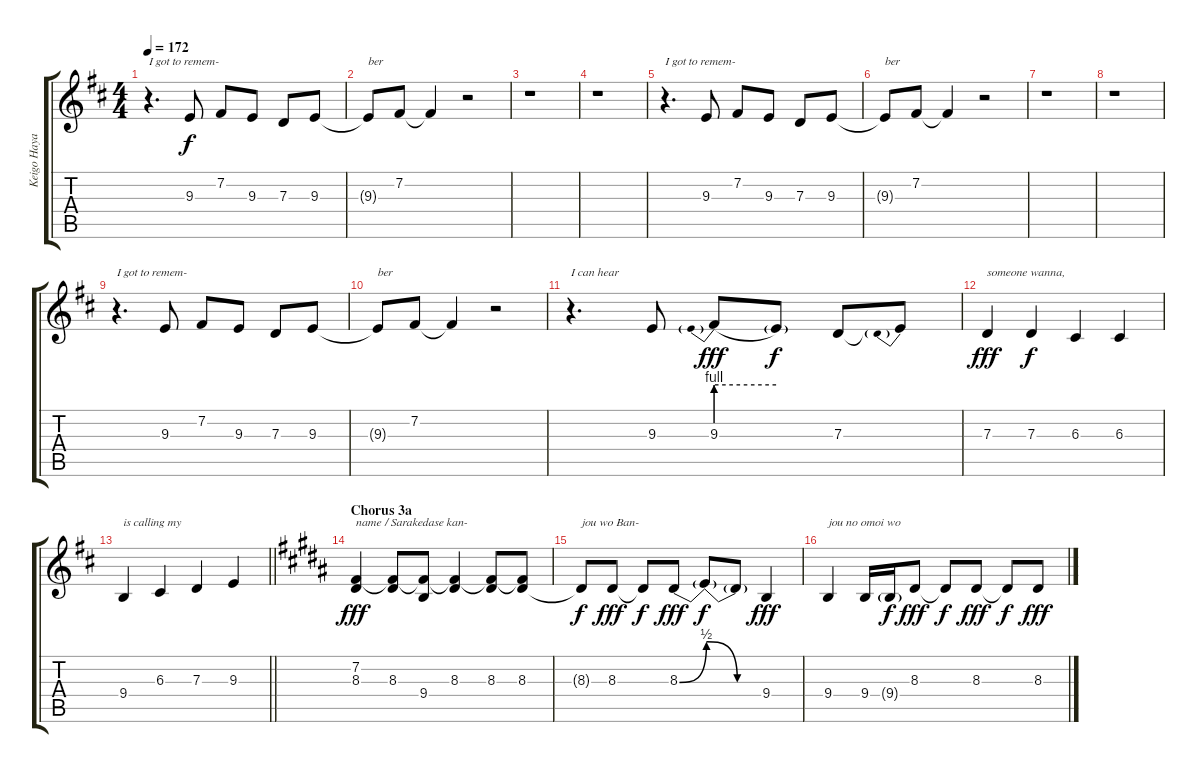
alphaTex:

\track ("Keigo Hayashi - Backup Vocals" "Keigo Haya") {instrument lead3calliope}
\staff {score tabs}
\tuning (E4 B3 G3 D3 A2 E2) {hide}
\ts (4 4)
\tempo 172
\clef g2
\ks d
r.4{d txt "I got to remem-" dy f} 9.3.8 7.2.8 9.3.8 7.3.8 9.3.8 |
9.3{t}.8{txt "ber"} 7.2.8 7.2{t}.4 r.2 |
r.1 |
r.1 |
r.4{d txt "I got to remem-"} 9.3.8 7.2.8 9.3.8 7.3.8 9.3.8 |
9.3{t}.8{txt "ber"} 7.2.8 7.2{t}.4 r.2 |
r.1 |
r.1 |
r.4{d txt "I got to remem-"} 9.3.8 7.2.8 9.3.8 7.3.8 9.3.8 |
9.3{t}.8{txt "ber"} 7.2.8 7.2{t}.4 r.2 |
r.4{d txt "I can hear"} 9.3.8 9.3{be (prebend 0 4 60 4)}.8{dy fff} 9.3{be (hold 0 0 60 0) t}.8{dy f} 7.3.8 7.3{be (prebend 0 4 60 4) t}.8 |
7.3.4{txt "someone wanna," dy fff} 7.3.4{dy f} 6.3.4 6.3.4 |
\barLineRight lightlight
9.4.4{txt "is calling my"} 6.3.4 7.3.4 9.3.4 |
\section ("" "Chorus 3a")
\ks b
(7.2 8.3).4{txt "name / Sarakedase kan-" dy fff} (7.2{t} 8.3).8 (7.2{t} 9.4).8 (7.2{t} 8.3).4 (7.2{t} 8.3).8 (7.2{t} 8.3).8 |
8.3{t}.8{txt "jou wo Ban-" dy f} 8.3.8{dy fff} 8.3{t}.8{dy f} 8.3{be (bend 0 0 60 2)}.8{dy fff} 8.3{be (release 0 2 60 0) t}.8{dy f} 8.3{be (hold 0 0 60 0) t}.8 9.4.4{dy fff} |
9.4.4{txt "jou no omoi wo"} 9.4.16 9.4{g}.16{dy f} 8.3.8{dy fff} 8.3{t}.8{dy f} 8.3.8{dy fff} 8.3{t}.8{dy f} 8.3.8{dy fff}
